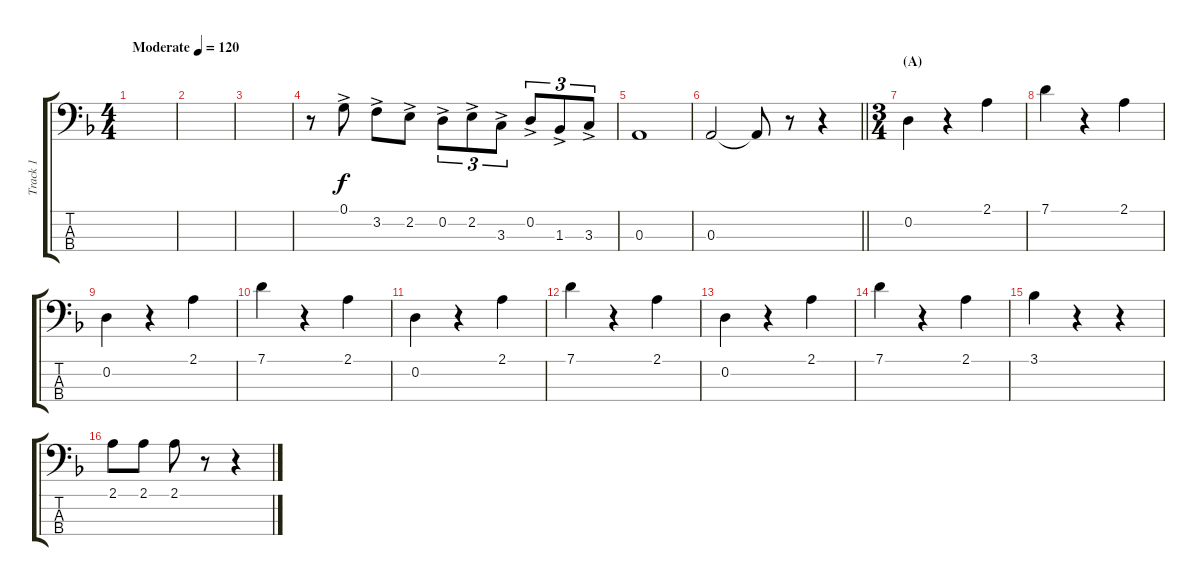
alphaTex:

\track ("Track 1" "Track 1") {instrument electricbassfinger}
\staff {score tabs}
\tuning (G2 D2 A1 E1) {hide}
\ts (4 4)
\tempo (120 "Moderate")
\clef f4
\ks f
|
|
|
r.8 0.1{ac}.8 3.2{ac}.8 2.2{ac}.8 0.2{ac}.8{tu (3 2)} 2.2{ac}.8{tu (3 2)} 3.3{ac}.8{tu (3 2)} 0.2{ac}.8{tu (3 2)} 1.3{ac}.8{tu (3 2)} 3.3{ac}.8{tu (3 2)} |
0.3.1{dy f} |
\barLineRight lightlight
0.3.2 0.3{t}.8 r.8 r.4 |
\ts (3 4)
\section ("" "(A)")
0.2.4 r.4 2.1.4 |
7.1.4 r.4 2.1.4 |
0.2.4 r.4 2.1.4 |
7.1.4 r.4 2.1.4 |
0.2.4 r.4 2.1.4 |
7.1.4 r.4 2.1.4 |
0.2.4 r.4 2.1.4 |
7.1.4 r.4 2.1.4 |
3.1.4 r.4 r.4 |
2.1.8 2.1.8 2.1.8 r.8 r.4
